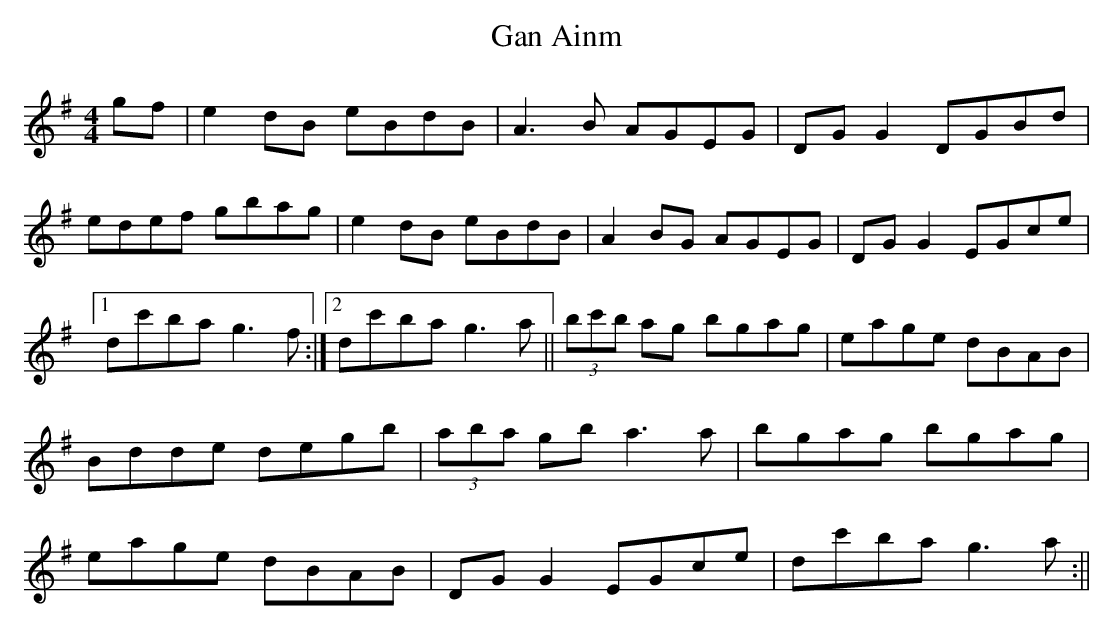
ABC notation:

X:1
T:Gan Ainm
M:4/4
L:1/8
K:G
gf|e2dB eBdB|A3B AGEG|DGG2 DGBd|edef gbag|\
e2dB eBdB|A2BG AGEG|DGG2 EGce|1 dc'ba g3f:|2 dc'ba g3a||\
(3bc'b ag bgag|eage dBAB|Bdde degb|(3aba gb a3a|\
bgag bgag|eage dBAB|DGG2 EGce|dc'ba g3a:||
